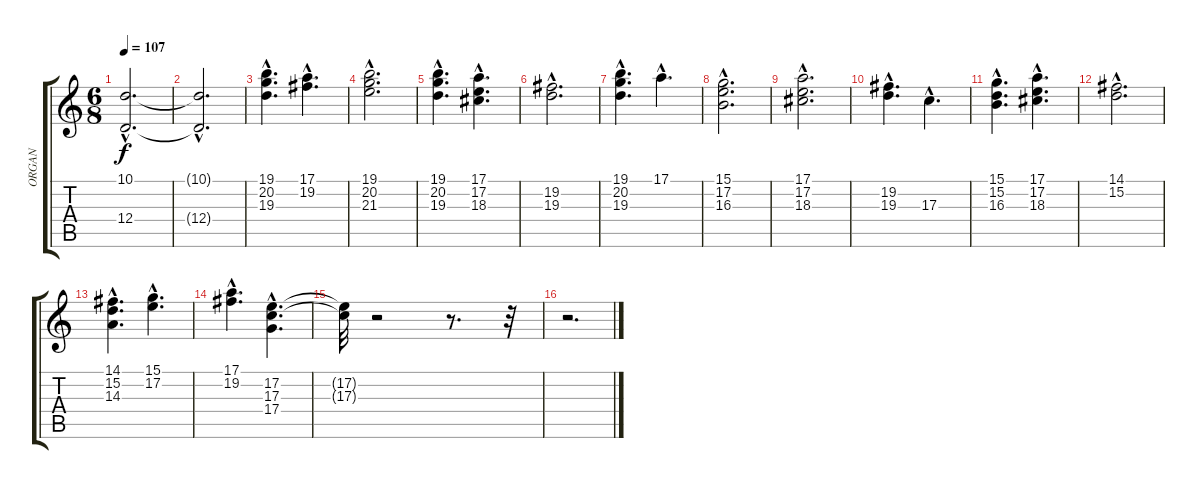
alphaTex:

\track ("ORGAN" "ORGAN") {instrument rockorgan}
\staff {score tabs}
\tuning (E4 B3 G3 D3 A2 E2) {hide}
\ts (6 8)
\tempo 107
\clef g2
\ks c
(10.1{hac t} 12.4{hac t}).2{d dy f} |
(10.1{hac t} 12.4{hac t}).2{d} |
(19.1{hac} 20.2{hac} 19.3{hac}).4{d instrument percussiveorgan} (17.1 19.2{hac}).4{d} |
(19.1{hac} 20.2{hac} 21.3{hac}).2{d} |
(19.1{hac} 20.2{hac} 19.3{hac}).4{d} (17.1 17.2{hac} 18.3{hac}).4{d} |
(19.2{hac} 19.3{hac}).2{d} |
(19.1 20.2{hac} 19.3{hac}).4{d} 17.1{hac}.4{d} |
(15.1{hac} 17.2{hac} 16.3{hac}).2{d} |
(17.1 17.2{hac} 18.3{hac}).2{d} |
(19.2{hac} 19.3{hac}).4{d} 17.3{hac}.4{d} |
(15.1{hac} 15.2{hac} 16.3{hac}).4{d} (17.1 17.2{hac} 18.3{hac}).4{d} |
(14.1{hac} 15.2{hac}).2{d} |
(14.1{hac} 15.2{hac} 14.3).4{d instrument rockorgan} (15.1 17.2{hac}).4{d} |
(17.1{hac} 19.2{hac}).4{d} (17.2{hac} 17.3{hac} 17.4{hac}).4{d} |
(17.2{t} 17.3{t}).32 r.2 r.8{d} r.32 |
r.2{d}
